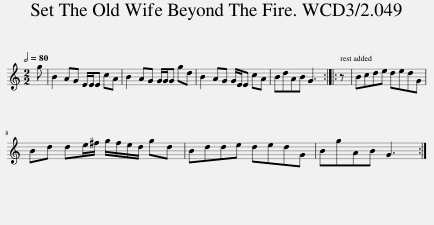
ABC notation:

X:1
L:1/8
Q:1/2=80
M:2/2
I:linebreak $
K:C
V:1 treble
V:1
 g | B2 AG E/E/E cA | B2 AG G/G/G gd | B2 AG G/E/E cA | BdAB G3 :: %5
 z | Bcde dedG |$ Bd de/^f/ g/f/e/d/ gd | Bdde dedG | BgAB G3 :| %10
